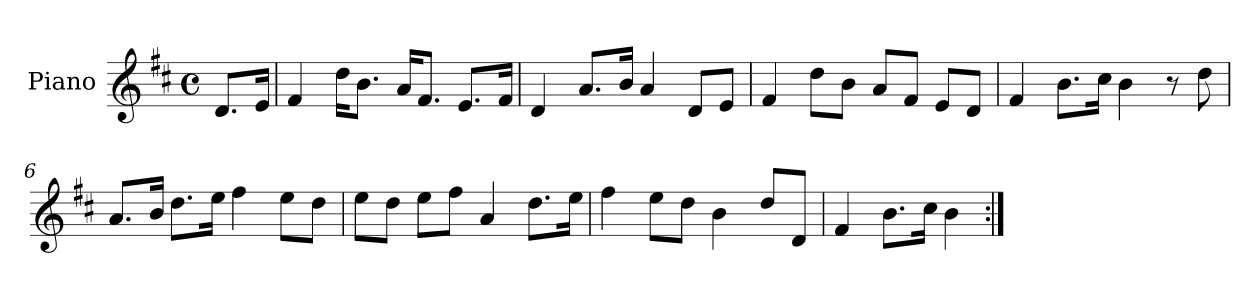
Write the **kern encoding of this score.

**kern
*part1
*staff1
*I"Piano
*I'Pno.
*clefG2
*k[f#c#]
*M4/4
*met(c)
=1
8.d/L
16e/Jk
=2
4f#/
16dd\KL
8.b\J
16a/KL
8.f#/J
8.e/L
16f#/Jk
=3
4d/
8.a/L
16b/Jk
4a/
8d/L
8e/J
=4
4f#/
8dd\L
8b\J
8a/L
8f#/J
8e/L
8d/J
=5
4f#/
8.b\L
16cc#\Jk
4b\
8r
8dd\
=6
8.a/L
16b/Jk
8.dd\L
16ee\Jk
4ff#\
8ee\L
8dd\J
!!LO:LB:g=z
=7
8ee\L
8dd\J
8ee\L
8ff#\J
4a/
8.dd\L
16ee\Jk
=8
4ff#\
8ee\L
8dd\J
4b\
8dd/L
8d/J
=9
4f#/
8.b\L
16cc#\Jk
4b\
=:|!
*-
